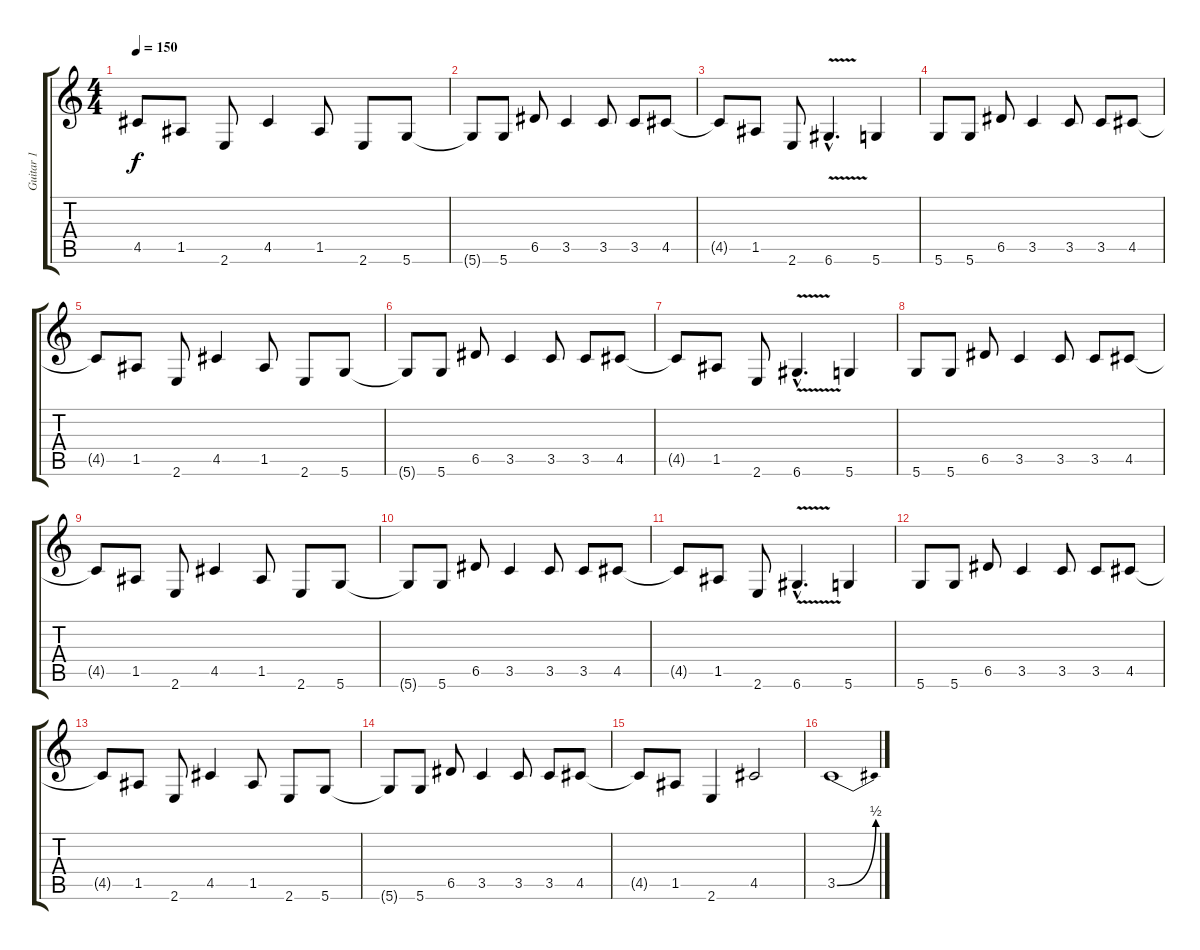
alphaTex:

\track ("Guitar 1" "Guitar 1") {instrument distortionguitar}
\staff {score tabs}
\tuning (E4 B3 G3 D3 A2 D2) {hide}
\ts (4 4)
\tempo 150
\clef g2
\ks c
4.5{t}.8{dy f} 1.5.8 2.6.8 4.5.4 1.5.8 2.6.8 5.6.8 |
5.6{t}.8 5.6.8 6.5.8 3.5.4 3.5.8 3.5.8 4.5.8 |
4.5{t}.8 1.5.8 2.6.8 6.6{v hac}.4{d} 5.6.4 |
5.6.8 5.6.8 6.5.8 3.5.4 3.5.8 3.5.8 4.5.8 |
4.5{t}.8 1.5.8 2.6.8 4.5.4 1.5.8 2.6.8 5.6.8 |
5.6{t}.8 5.6.8 6.5.8 3.5.4 3.5.8 3.5.8 4.5.8 |
4.5{t}.8 1.5.8 2.6.8 6.6{v hac}.4{d} 5.6.4 |
5.6.8 5.6.8 6.5.8 3.5.4 3.5.8 3.5.8 4.5.8 |
4.5{t}.8 1.5.8 2.6.8 4.5.4 1.5.8 2.6.8 5.6.8 |
5.6{t}.8 5.6.8 6.5.8 3.5.4 3.5.8 3.5.8 4.5.8 |
4.5{t}.8 1.5.8 2.6.8 6.6{v hac}.4{d} 5.6.4 |
5.6.8 5.6.8 6.5.8 3.5.4 3.5.8 3.5.8 4.5.8 |
4.5{t}.8 1.5.8 2.6.8 4.5.4 1.5.8 2.6.8 5.6.8 |
5.6{t}.8 5.6.8 6.5.8 3.5.4 3.5.8 3.5.8 4.5.8 |
4.5{t}.8 1.5.8 2.6.4 4.5.2 |
3.5{be (bend 0 0 60 2)}.1
